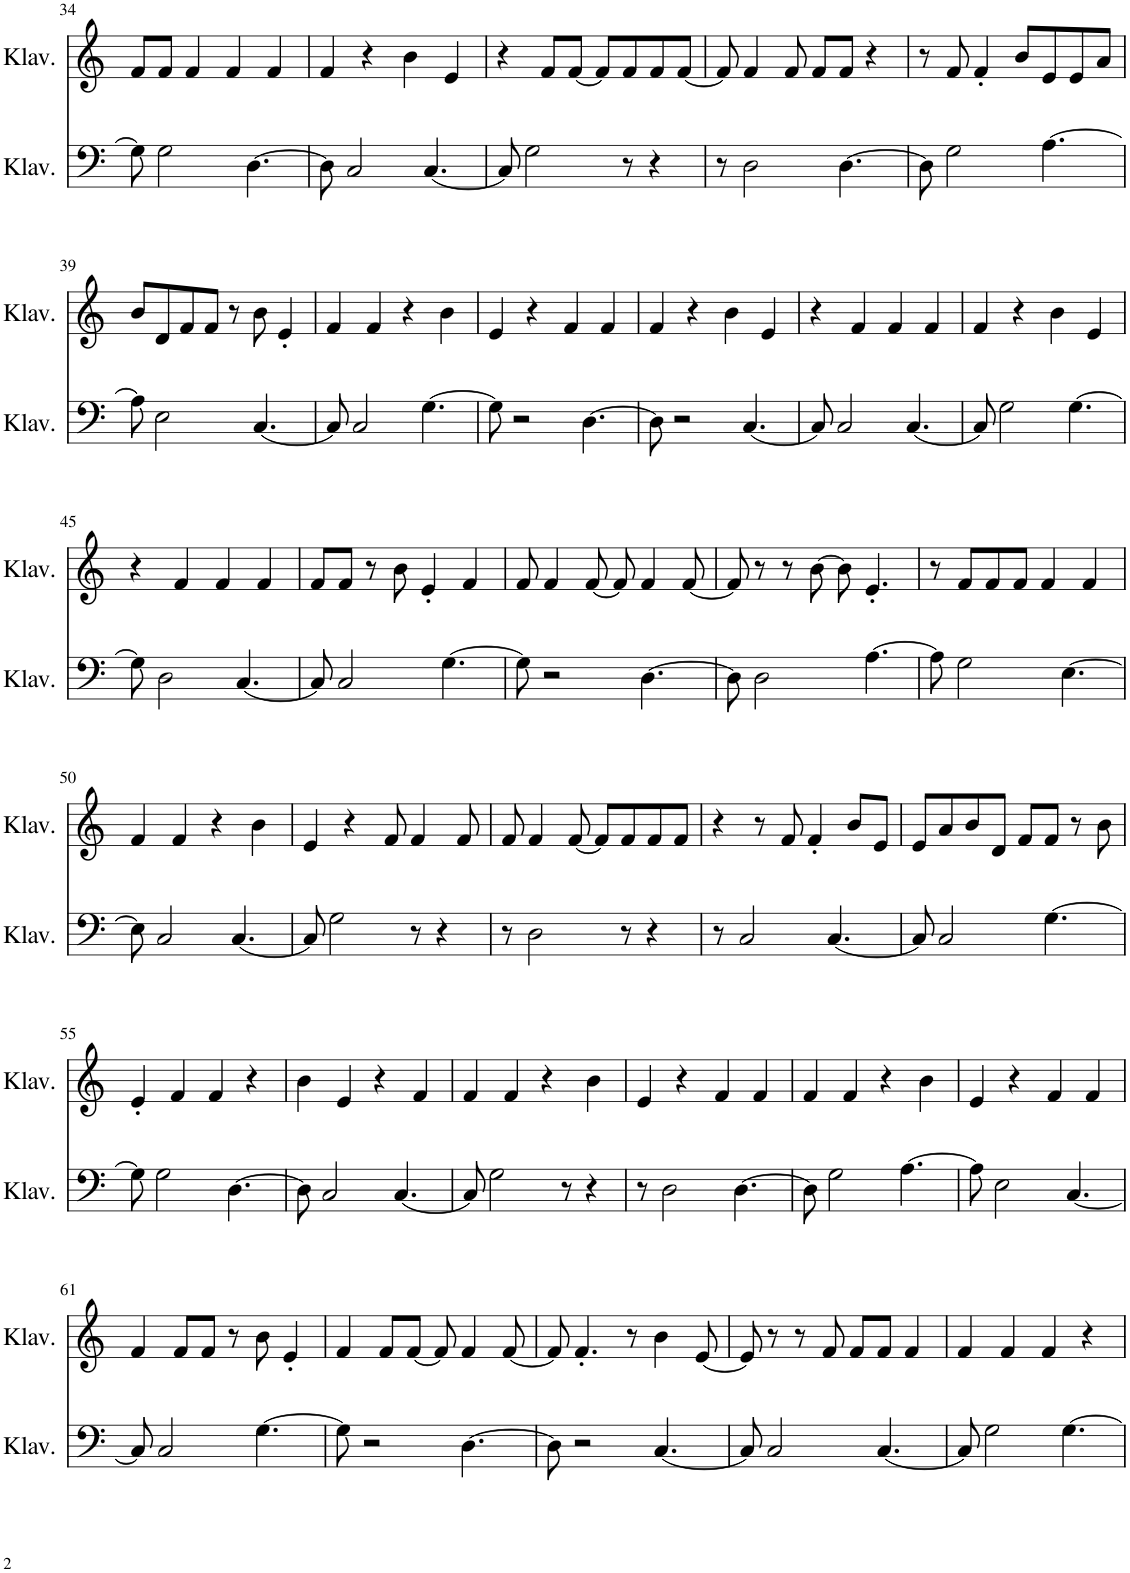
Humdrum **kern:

**kern	**kern
*part2	*part1
*staff2	*staff1
*I"Klavier	*I"Klavier
*I'Klav.	*I'Klav.
!!LO:PB:g=z
*clefF4	*clefG2
*k[]	*k[]
*M4/4	*M4/4
=34	=34
8G\]	8f/L
2G\	8f/J
.	4f/
.	4f/
[4.D\	.
.	4f/
=35	=35
8D\]	4f/
2C/	.
.	4r
.	4b\
[4.C/	.
.	4e/
=36	=36
8C/]	4r
2G\	.
.	8f/L
.	[8f/J
.	8f/L]
8r	8f/
4r	8f/
.	[8f/J
=37	=37
8r	8f/]
2D\	4f/
.	8f/
.	8f/L
[4.D\	8f/J
.	4r
=38	=38
8D\]	8r
2G\	8f/
.	4f'/
.	8b/L
[4.A\	8e/
.	8e/
.	8a/J
!!LO:LB:g=z
=39	=39
8A\]	8b/L
2E\	8d/
.	8f/
.	8f/J
.	8r
[4.C/	8b\
.	4e'/
=40	=40
8C/]	4f/
2C/	.
.	4f/
.	4r
[4.G\	.
.	4b\
=41	=41
8G\]	4e/
2r	.
.	4r
.	4f/
[4.D\	.
.	4f/
=42	=42
8D\]	4f/
2r	.
.	4r
.	4b\
[4.C/	.
.	4e/
=43	=43
8C/]	4r
2C/	.
.	4f/
.	4f/
[4.C/	.
.	4f/
=44	=44
8C/]	4f/
2G\	.
.	4r
.	4b\
[4.G\	.
.	4e/
!!LO:LB:g=z
=45	=45
8G\]	4r
2D\	.
.	4f/
.	4f/
[4.C/	.
.	4f/
=46	=46
8C/]	8f/L
2C/	8f/J
.	8r
.	8b\
.	4e'/
[4.G\	.
.	4f/
=47	=47
8G\]	8f/
2r	4f/
.	[8f/
.	8f/]
[4.D\	4f/
.	[8f/
=48	=48
8D\]	8f/]
2D\	8r
.	8r
.	[8b\
.	8b\]
[4.A\	4.e'/
=49	=49
8A\]	8r
2G\	8f/L
.	8f/
.	8f/J
.	4f/
[4.E\	.
.	4f/
!!LO:LB:g=z
=50	=50
8E\]	4f/
2C/	.
.	4f/
.	4r
[4.C/	.
.	4b\
=51	=51
8C/]	4e/
2G\	.
.	4r
.	8f/
8r	4f/
4r	.
.	8f/
=52	=52
8r	8f/
2D\	4f/
.	[8f/
.	8f/L]
8r	8f/
4r	8f/
.	8f/J
=53	=53
8r	4r
2C/	.
.	8r
.	8f/
.	4f'/
[4.C/	.
.	8b/L
.	8e/J
=54	=54
8C/]	8e/L
2C/	8a/
.	8b/
.	8d/J
.	8f/L
[4.G\	8f/J
.	8r
.	8b\
!!LO:LB:g=z
=55	=55
8G\]	4e'/
2G\	.
.	4f/
.	4f/
[4.D\	.
.	4r
=56	=56
8D\]	4b\
2C/	.
.	4e/
.	4r
[4.C/	.
.	4f/
=57	=57
8C/]	4f/
2G\	.
.	4f/
.	4r
8r	.
4r	4b\
=58	=58
8r	4e/
2D\	.
.	4r
.	4f/
[4.D\	.
.	4f/
=59	=59
8D\]	4f/
2G\	.
.	4f/
.	4r
[4.A\	.
.	4b\
=60	=60
8A\]	4e/
2E\	.
.	4r
.	4f/
[4.C/	.
.	4f/
!!LO:LB:g=z
=61	=61
8C/]	4f/
2C/	.
.	8f/L
.	8f/J
.	8r
[4.G\	8b\
.	4e'/
=62	=62
8G\]	4f/
2r	.
.	8f/L
.	[8f/J
.	8f/]
[4.D\	4f/
.	[8f/
=63	=63
8D\]	8f/]
2r	4.f'/
.	8r
[4.C/	4b\
.	[8e/
=64	=64
8C/]	8e/]
2C/	8r
.	8r
.	8f/
.	8f/L
[4.C/	8f/J
.	4f/
=65	=65
8C/]	4f/
2G\	.
.	4f/
.	4f/
[4.G\	.
.	4r
=	=
*-	*-
